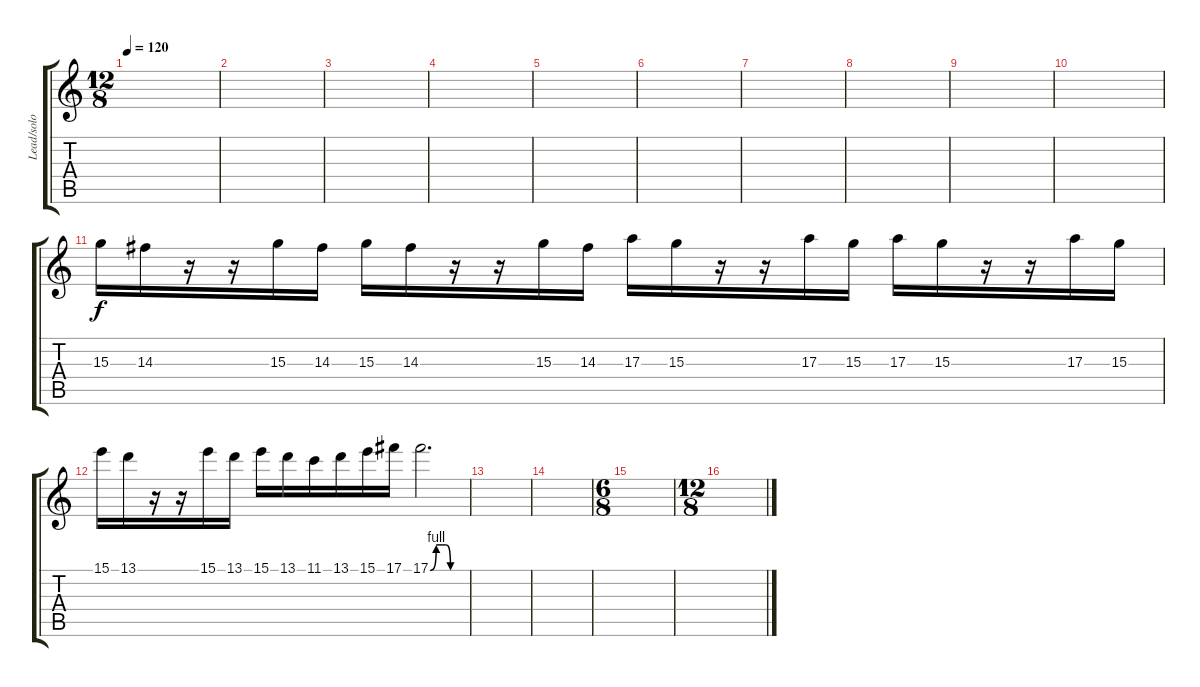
\track ("Lead/solo" "Lead/solo") {instrument distortionguitar}
\staff {score tabs}
\tuning (Db4 Ab3 E3 B2 Gb2 B1) {hide}
\ts (12 8)
\tempo 120
\clef g2
\ks c
|
|
|
|
|
|
|
|
|
|
15.3.16 14.3.16 r.16 r.16 15.3.16 14.3.16 15.3.16 14.3.16 r.16 r.16 15.3.16 14.3.16 17.3.16 15.3.16 r.16 r.16 17.3.16 15.3.16 17.3.16 15.3.16 r.16 r.16 17.3.16 15.3.16 |
15.1.16 13.1.16 r.16 r.16 15.1.16 13.1.16 15.1.16 13.1.16 11.1.16 13.1.16 15.1.16 17.1.16 17.1{be (custom 0 0 10 4 20 4 26 4 34 0 60 0)}.2{d} |
|
|
\ts (6 8)
|
\ts (12 8)
